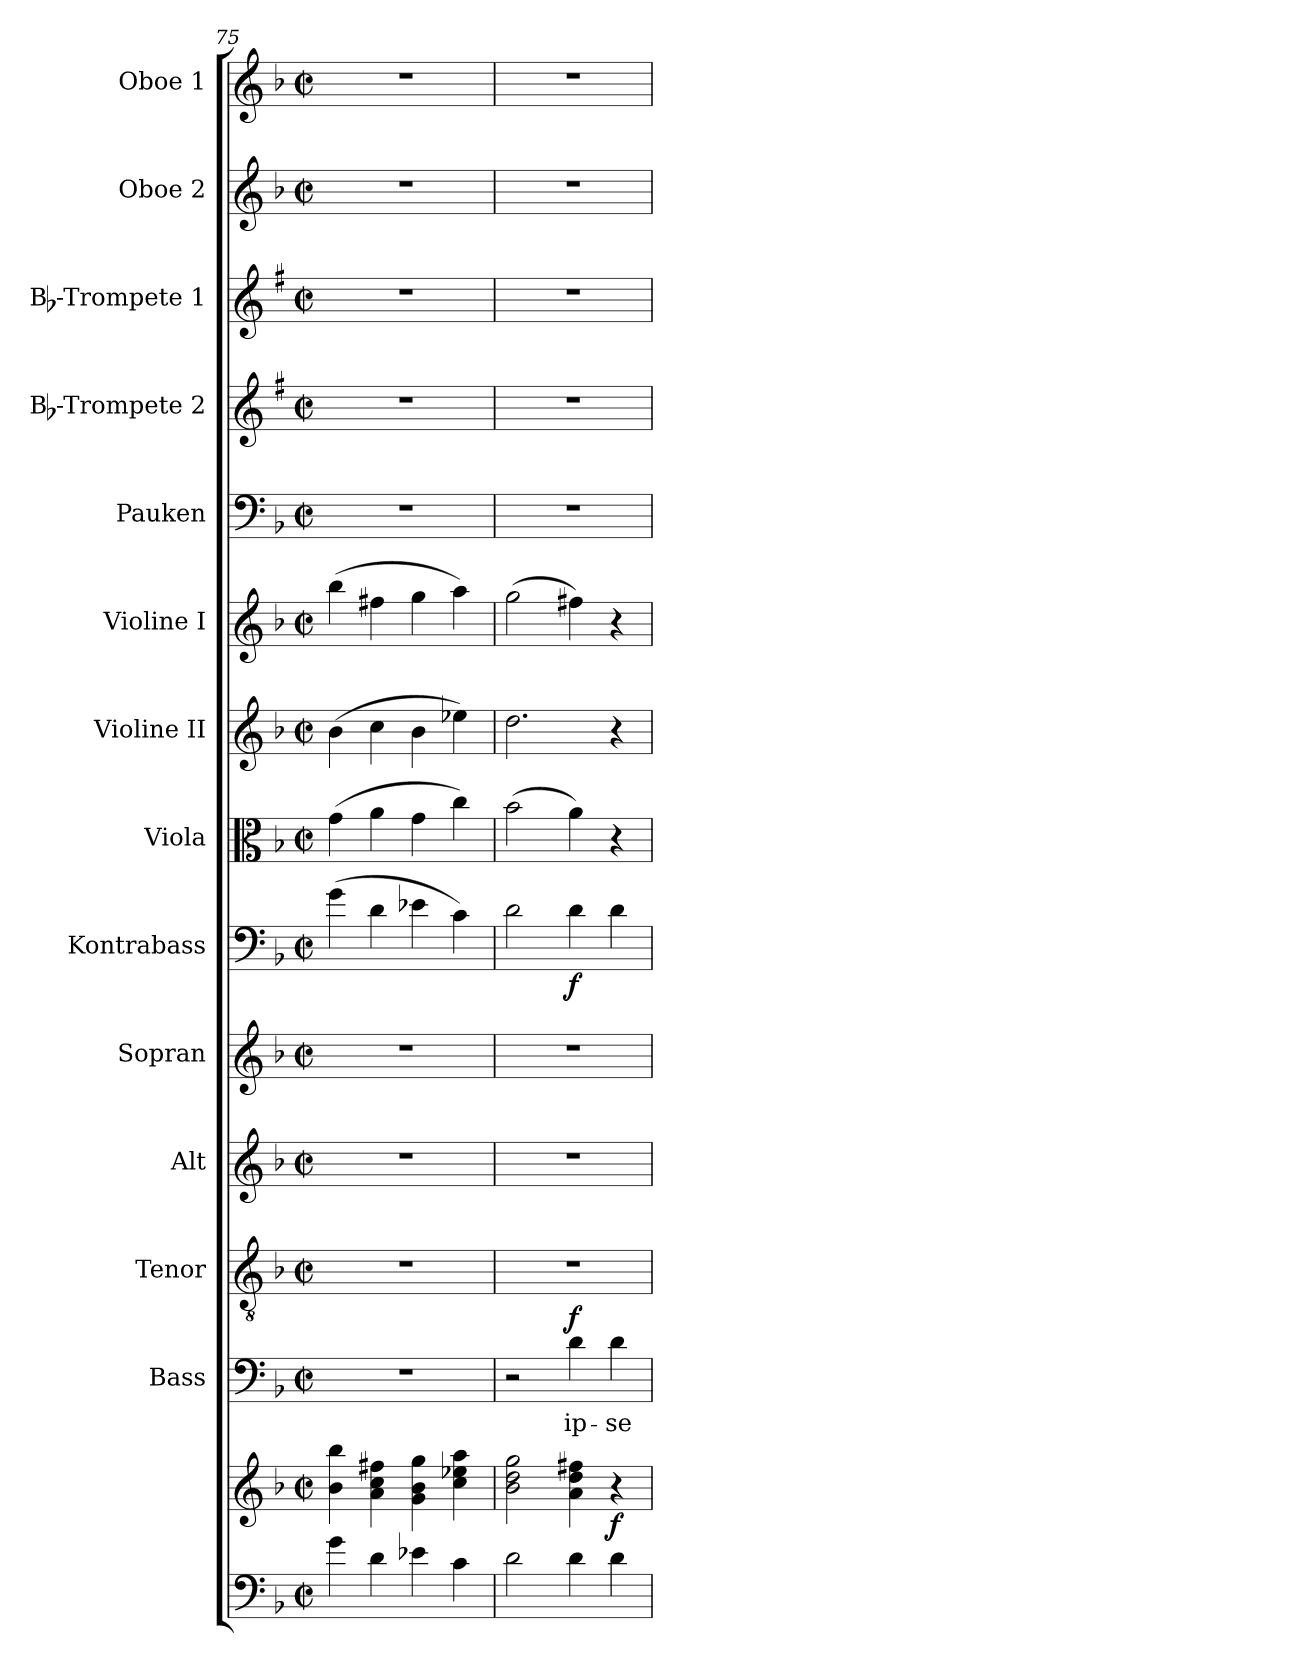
**kern	**kern	**dynam	**kern	**text	**dynam	**kern	**kern	**kern	**kern	**dynam	**kern	**kern	**kern	**kern	**kern	**kern	**kern	**kern
*part14	*part14	*part14	*part13	*part13	*part13	*part12	*part11	*part10	*part9	*part9	*part8	*part7	*part6	*part5	*part4	*part3	*part2	*part1
*staff15	*staff14	*staff14/15	*staff13	*staff13	*staff13	*staff12	*staff11	*staff10	*staff9	*staff9	*staff8	*staff7	*staff6	*staff5	*staff4	*staff3	*staff2	*staff1
*	*	*	*I"Bass	*	*	*I"Tenor	*I"Alt	*I"Sopran	*I"Kontrabass	*	*I"Viola	*I"Violine II	*I"Violine I	*I"Pauken	*I"Bb-Trompete 2	*I"Bb-Trompete 1	*I"Oboe 2	*I"Oboe 1
*	*	*	*I'B.	*	*	*I'T.	*I'A.	*I'S.	*I'Kb.	*	*I'Vla.	*I'Vl. II	*I'Vl. I	*I'Pk.	*I'Bb Trp. 2	*I'Bb Trp. 1	*I'Ob. 2	*I'Ob. 1
*clefF4	*clefG2	*	*clefF4	*	*	*clefGv2	*clefG2	*clefG2	*clefF4	*	*clefC3	*clefG2	*clefG2	*clefF4	*clefG2	*clefG2	*clefG2	*clefG2
*	*	*	*	*	*	*	*	*	*ITrd7c12	*	*	*	*	*	*ITrd1c2	*ITrd1c2	*	*
*k[b-]	*k[b-]	*	*k[b-]	*	*	*k[b-]	*k[b-]	*k[b-]	*k[b-]	*	*k[b-]	*k[b-]	*k[b-]	*k[b-]	*k[b-]	*k[b-]	*k[b-]	*k[b-]
*F:	*F:	*	*F:	*	*	*F:	*F:	*F:	*F:	*	*F:	*F:	*F:	*F:	*F:	*F:	*F:	*F:
*M2/2	*M2/2	*	*M2/2	*	*	*M2/2	*M2/2	*M2/2	*M2/2	*	*M2/2	*M2/2	*M2/2	*M2/2	*M2/2	*M2/2	*M2/2	*M2/2
*met(c|)	*met(c|)	*	*met(c|)	*	*	*met(c|)	*met(c|)	*met(c|)	*met(c|)	*	*met(c|)	*met(c|)	*met(c|)	*met(c|)	*met(c|)	*met(c|)	*met(c|)	*met(c|)
=75	=75	=75	=75	=75	=75	=75	=75	=75	=75	=75	=75	=75	=75	=75	=75	=75	=75	=75
4g\	4b-\ 4bb-\	.	1r	.	.	1r	1r	1r	(>4G\	.	(>4g\	(>4b-\	(>4bb-\	1r	1r	1r	1r	1r
4d\	4a\ 4cc\ 4ff#X\	.	.	.	.	.	.	.	4D\	.	4a\	4cc\	4ff#X\	.	.	.	.	.
4e-X\	4g\ 4b-\ 4gg\	.	.	.	.	.	.	.	4E-X\	.	4g\	4b-\	4gg\	.	.	.	.	.
4c\	4cc\ 4ee-X\ 4aa\	.	.	.	.	.	.	.	4C\)	.	4cc\)	4ee-X\)	4aa\)	.	.	.	.	.
!!LO:PB:g=z
=76	=76	=76	=76	=76	=76	=76	=76	=76	=76	=76	=76	=76	=76	=76	=76	=76	=76	=76
2d\	2b-\ 2dd\ 2gg\	.	2r	.	.	1r	1r	1r	2D\	.	(>2b-\	2.dd\	(>2gg\	1r	1r	1r	1r	1r
!	!	!	!	!LO:LY:b	!LO:DY:a	!	!	!	!	!LO:DY:b	!	!	!	!	!	!	!	!
4d\	4a\ 4dd\ 4ff#X\	.	4d\	ip-	f	.	.	.	4D\	f	4a\)	.	4ff#X\)	.	.	.	.	.
!	!	!LO:DY:b	!	!LO:LY:b	!	!	!	!	!	!	!	!	!	!	!	!	!	!
4d\	4r	f	4d\	-se-	.	.	.	.	4D\	.	4r	4r	4r	.	.	.	.	.
=	=	=	=	=	=	=	=	=	=	=	=	=	=	=	=	=	=	=
*-	*-	*-	*-	*-	*-	*-	*-	*-	*-	*-	*-	*-	*-	*-	*-	*-	*-	*-
